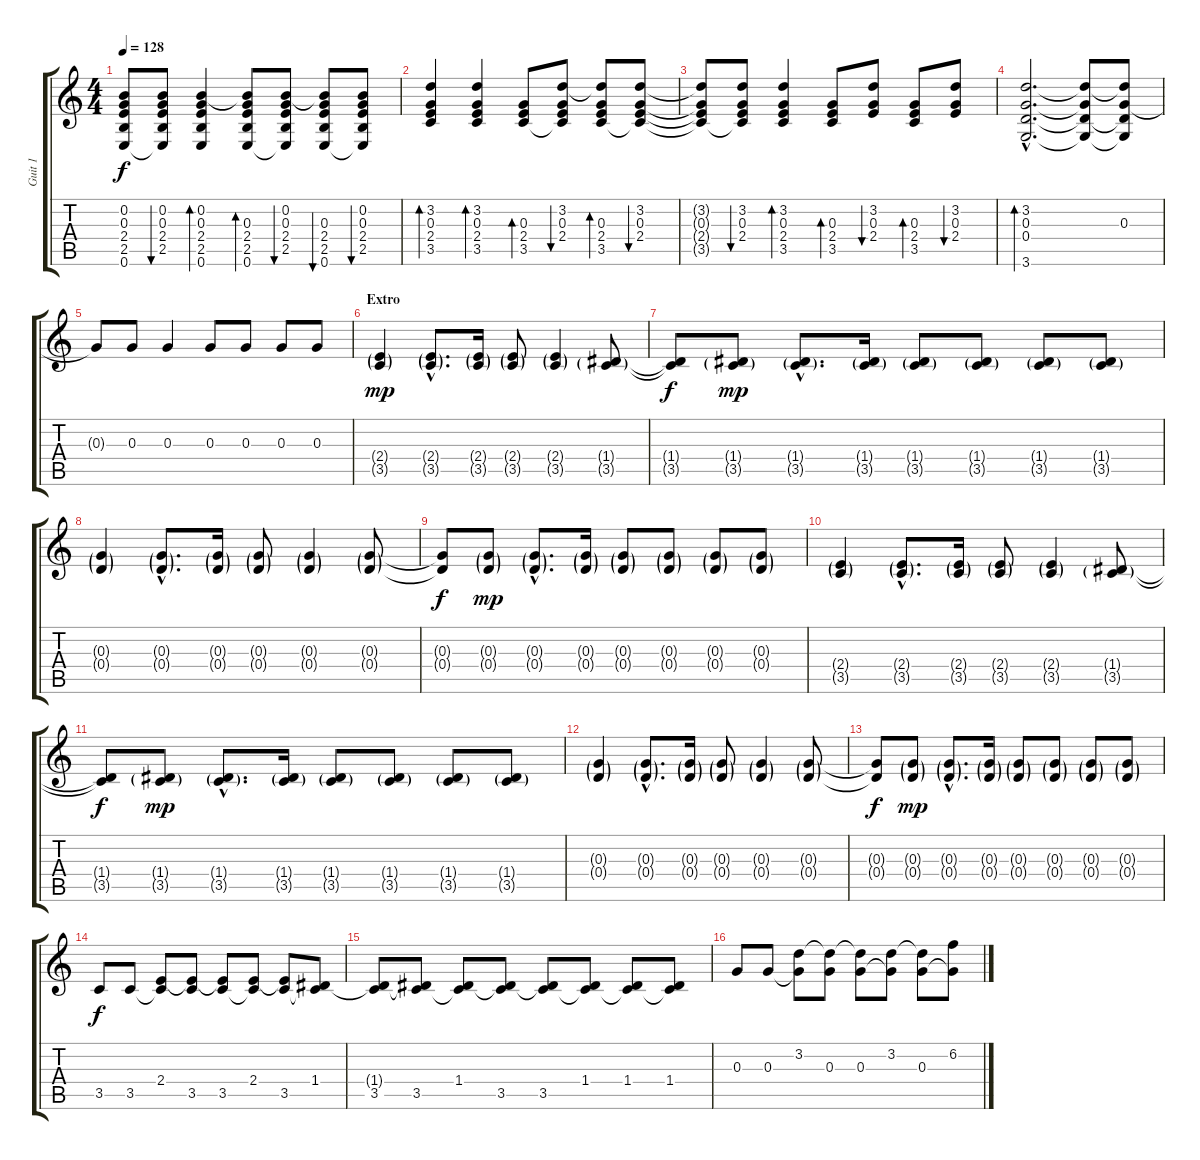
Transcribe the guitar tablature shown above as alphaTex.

\track ("Guit 1" "Guit 1") {instrument electricguitarjazz}
\staff {score tabs}
\tuning (E4 B3 G3 D3 A2 E2) {hide}
\ts (4 4)
\tempo 128
\clef g2
\ks c
(0.2{t} 0.3{t} 2.4{t} 2.5{t} 0.6{t}).8{dy f} (0.2 0.3 2.4 2.5 0.6{t}).8{bu 30} (0.2 0.3 2.4 2.5 0.6).4{bd 30} (0.2{t} 0.3 2.4 2.5 0.6).8{bd 30} (0.2 0.3 2.4 2.5 0.6{t}).8{bu 30} (0.2{t} 0.3 2.4 2.5 0.6).8{bu 30} (0.2 0.3 2.4 2.5 0.6{t}).8{bu 30} |
(3.2 0.3 2.4 3.5).4{bd 30} (3.2 0.3 2.4 3.5).4{bd 30} (0.3 2.4 3.5).8{bd 30} (3.2 0.3 2.4 3.5{t}).8{bu 30} (3.2{t} 0.3 2.4 3.5).8{bd 30} (3.2 0.3 2.4 3.5{t}).8{bu 30} |
(3.2{t} 0.3{t} 2.4{t} 3.5{t}).8 (3.2 0.3 2.4 3.5{t}).8{bu 30} (3.2 0.3 2.4 3.5).4{bd 30} (0.3 2.4 3.5).8{bd 30} (3.2 0.3 2.4).8{bu 30} (0.3 2.4 3.5).8{bd 30} (3.2 0.3 2.4).8{bu 30} |
(3.2{hac} 0.3{hac} 0.4{hac} 3.6{hac}).2{d bd 30} (3.2{t} 0.3{t} 0.4{t} 3.6{t}).8 (3.2{t} 0.3 0.4{t} 3.6{t}).8 |
0.3{t}.8 0.3.8 0.3.4 0.3.8 0.3.8 0.3.8 0.3.8 |
\section ("" "Extro")
(2.4{g} 3.5{g}).4{dy mp} (2.4{g hac} 3.5{g hac}).8{d} (2.4{g} 3.5{g}).16 (2.4{g} 3.5{g}).8 (2.4{g} 3.5{g}).4 (1.4{g} 3.5{g}).8 |
(1.4{t} 3.5{t}).8{dy f} (1.4{g} 3.5{g}).8{dy mp} (1.4{g hac} 3.5{g hac}).8{d} (1.4{g} 3.5{g}).16 (1.4{g} 3.5{g}).8 (1.4{g} 3.5{g}).8 (1.4{g} 3.5{g}).8 (1.4{g} 3.5{g}).8 |
(0.3{g} 0.4{g}).4 (0.3{g hac} 0.4{g hac}).8{d} (0.3{g} 0.4{g}).16 (0.3{g} 0.4{g}).8 (0.3{g} 0.4{g}).4 (0.3{g} 0.4{g}).8 |
(0.3{t} 0.4{t}).8{dy f} (0.3{g} 0.4{g}).8{dy mp} (0.3{g hac} 0.4{g hac}).8{d} (0.3{g} 0.4{g}).16 (0.3{g} 0.4{g}).8 (0.3{g} 0.4{g}).8 (0.3{g} 0.4{g}).8 (0.3{g} 0.4{g}).8 |
(2.4{g} 3.5{g}).4 (2.4{g hac} 3.5{g hac}).8{d} (2.4{g} 3.5{g}).16 (2.4{g} 3.5{g}).8 (2.4{g} 3.5{g}).4 (1.4{g} 3.5{g}).8 |
(1.4{t} 3.5{t}).8{dy f} (1.4{g} 3.5{g}).8{dy mp} (1.4{g hac} 3.5{g hac}).8{d} (1.4{g} 3.5{g}).16 (1.4{g} 3.5{g}).8 (1.4{g} 3.5{g}).8 (1.4{g} 3.5{g}).8 (1.4{g} 3.5{g}).8 |
(0.3{g} 0.4{g}).4 (0.3{g hac} 0.4{g hac}).8{d} (0.3{g} 0.4{g}).16 (0.3{g} 0.4{g}).8 (0.3{g} 0.4{g}).4 (0.3{g} 0.4{g}).8 |
(0.3{t} 0.4{t}).8{dy f} (0.3{g} 0.4{g}).8{dy mp} (0.3{g hac} 0.4{g hac}).8{d} (0.3{g} 0.4{g}).16 (0.3{g} 0.4{g}).8 (0.3{g} 0.4{g}).8 (0.3{g} 0.4{g}).8 (0.3{g} 0.4{g}).8 |
3.5.8{dy f} 3.5.8 (2.4 3.5{t}).8 (2.4{t} 3.5).8 (2.4{t} 3.5).8 (2.4 3.5{t}).8 (2.4{t} 3.5).8 (1.4 3.5{t}).8 |
(1.4{t} 3.5).8 (1.4{t} 3.5).8 (1.4 3.5{t}).8 (1.4{t} 3.5).8 (1.4{t} 3.5).8 (1.4 3.5{t}).8 (1.4 3.5{t}).8 (1.4 3.5{t}).8 |
0.3.8 0.3.8 (3.2 0.3{t}).8 (3.2{t} 0.3).8 (3.2{t} 0.3).8 (3.2 0.3{t}).8 (3.2{t} 0.3).8 (6.2 0.3{t}).8
